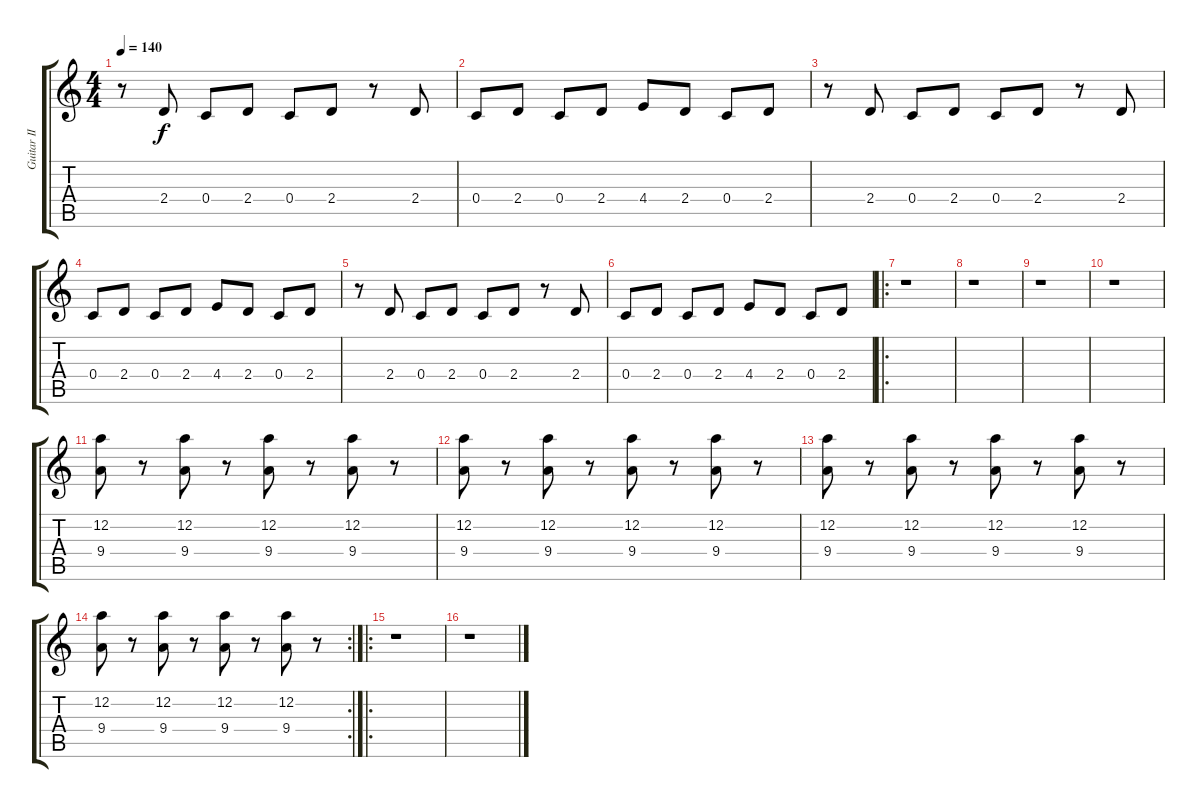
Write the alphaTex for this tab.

\track ("Guitar II" "Guitar II") {instrument distortionguitar}
\staff {score tabs}
\tuning (D4 A3 F3 C3 G2 D2) {hide}
\ts (4 4)
\tempo 140
\clef g2
\ks c
r.8{dy f} 2.4.8 0.4.8 2.4.8 0.4.8 2.4.8 r.8 2.4.8 |
0.4.8 2.4.8 0.4.8 2.4.8 4.4.8 2.4.8 0.4.8 2.4.8 |
r.8 2.4.8 0.4.8 2.4.8 0.4.8 2.4.8 r.8 2.4.8 |
0.4.8 2.4.8 0.4.8 2.4.8 4.4.8 2.4.8 0.4.8 2.4.8 |
r.8 2.4.8 0.4.8 2.4.8 0.4.8 2.4.8 r.8 2.4.8 |
0.4.8 2.4.8 0.4.8 2.4.8 4.4.8 2.4.8 0.4.8 2.4.8 |
\ro
r.1 |
r.1 |
r.1 |
r.1 |
(12.2 9.4).8{volume 11} r.8 (12.2 9.4).8 r.8 (12.2 9.4).8 r.8 (12.2 9.4).8 r.8 |
(12.2 9.4).8 r.8 (12.2 9.4).8 r.8 (12.2 9.4).8 r.8 (12.2 9.4).8 r.8 |
(12.2 9.4).8 r.8 (12.2 9.4).8 r.8 (12.2 9.4).8 r.8 (12.2 9.4).8 r.8 |
\rc 2
(12.2 9.4).8 r.8 (12.2 9.4).8 r.8 (12.2 9.4).8 r.8 (12.2 9.4).8 r.8 |
\ro
r.1 |
r.1
